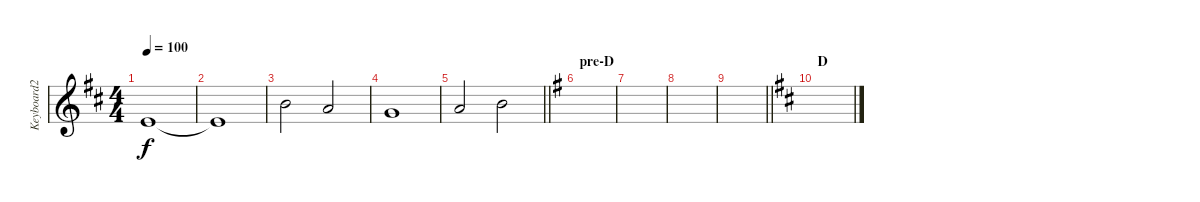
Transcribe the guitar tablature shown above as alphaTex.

\track ("Keyboard2" "Keyboard2") {instrument pad4choir}
\staff {score}
\tuning (E4 B3 G3 D3 A2 D2) {hide}
\ts (4 4)
\tempo 100
\clef g2
\ks bminor
0.1.1{dy f} |
0.1{t}.1 |
7.1.2 5.1.2 |
3.1.1 |
\barLineRight lightlight
5.1.2 7.1.2 |
\section ("" "pre-D")
\ks eminor
|
|
|
\barLineRight lightlight
|
\section ("" "D")
\ks bminor
